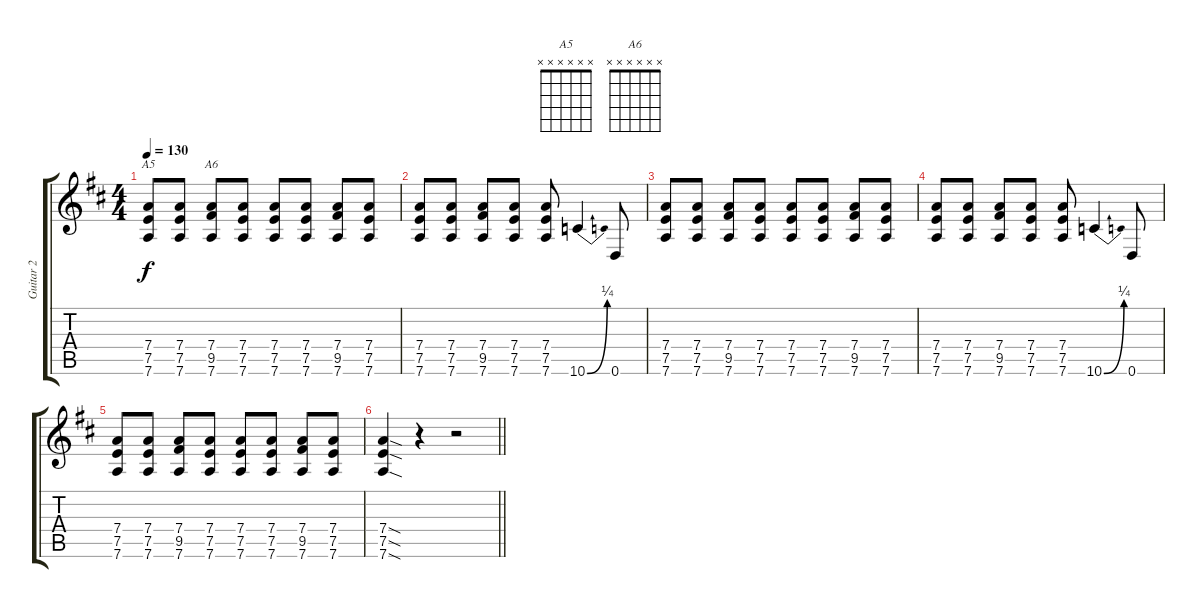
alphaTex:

\track ("Guitar 2" "Guitar 2") {instrument distortionguitar}
\staff {score tabs}
\tuning (E4 B3 G3 D3 A2 D2) {hide}
\chord ("A5" x x x x x x)
\chord ("A6" x x x x x x)
\ts (4 4)
\tempo 130
\clef g2
\ks d
(7.4 7.5 7.6).8{ch "A5" dy f} (7.4 7.5 7.6).8 (7.4 9.5 7.6).8{ch "A6"} (7.4 7.5 7.6).8 (7.4 7.5 7.6).8 (7.4 7.5 7.6).8 (7.4 9.5 7.6).8 (7.4 7.5 7.6).8 |
(7.4 7.5 7.6).8 (7.4 7.5 7.6).8 (7.4 9.5 7.6).8 (7.4 7.5 7.6).8 (7.4 7.5 7.6).8 10.6{be (bend 0 0 60 1)}.4 0.6.8 |
(7.4 7.5 7.6).8 (7.4 7.5 7.6).8 (7.4 9.5 7.6).8 (7.4 7.5 7.6).8 (7.4 7.5 7.6).8 (7.4 7.5 7.6).8 (7.4 9.5 7.6).8 (7.4 7.5 7.6).8 |
(7.4 7.5 7.6).8 (7.4 7.5 7.6).8 (7.4 9.5 7.6).8 (7.4 7.5 7.6).8 (7.4 7.5 7.6).8 10.6{be (bend 0 0 60 1)}.4 0.6.8 |
(7.4 7.5 7.6).8 (7.4 7.5 7.6).8 (7.4 9.5 7.6).8 (7.4 7.5 7.6).8 (7.4 7.5 7.6).8 (7.4 7.5 7.6).8 (7.4 9.5 7.6).8 (7.4 7.5 7.6).8 |
\barLineRight lightlight
(7.4{sod} 7.5{sod} 7.6{sod}).4 r.4 r.2
